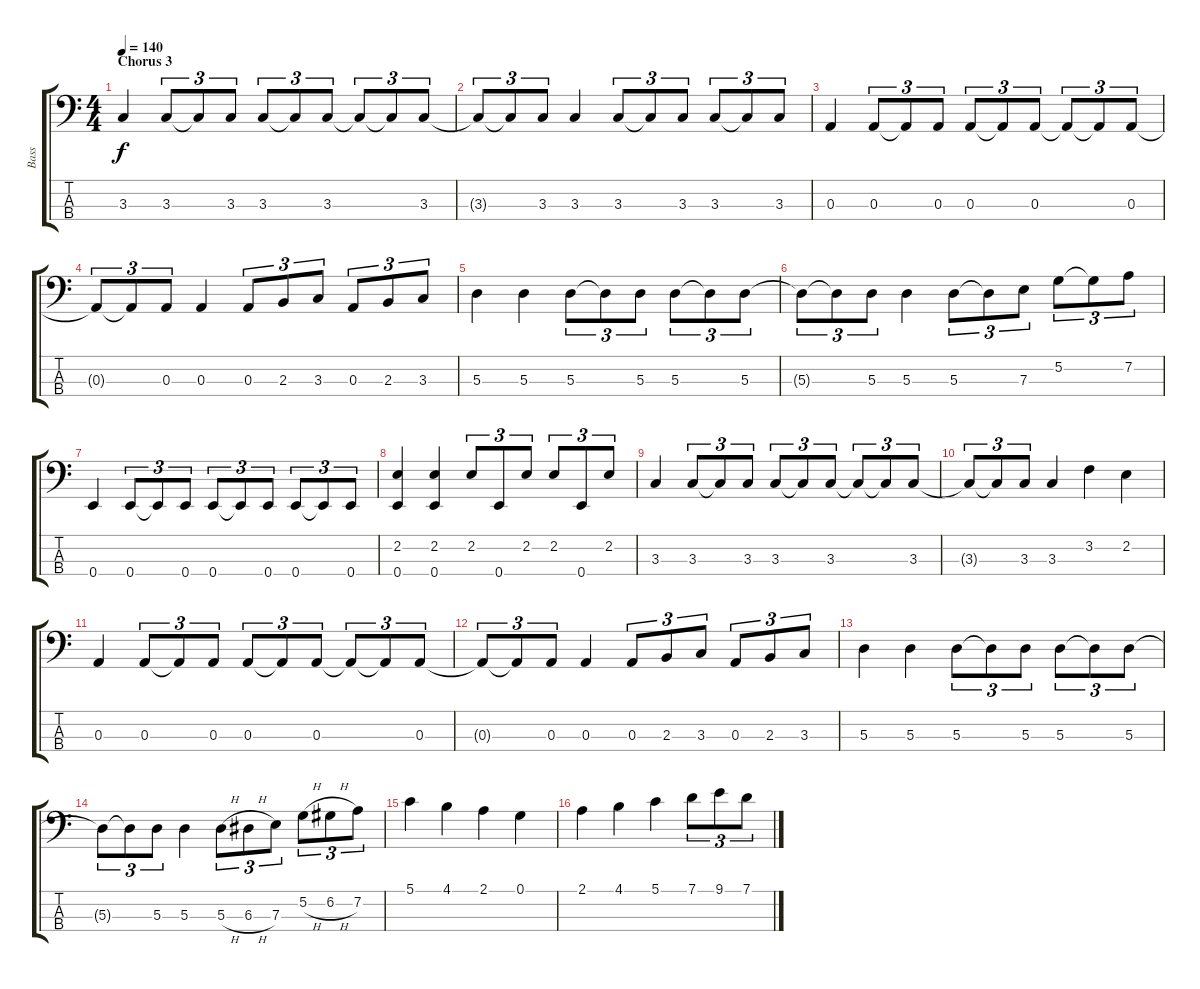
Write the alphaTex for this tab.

\track ("Bass" "Bass") {instrument acousticbass}
\staff {score tabs}
\tuning (G2 D2 A1 E1) {hide}
\ts (4 4)
\section ("" "Chorus 3")
\tempo 140
\clef f4
\ks c
3.3.4{dy f} 3.3.8{tu (3 2)} 3.3{t}.8{tu (3 2)} 3.3.8{tu (3 2)} 3.3.8{tu (3 2)} 3.3{t}.8{tu (3 2)} 3.3.8{tu (3 2)} 3.3{t}.8{tu (3 2)} 3.3{t}.8{tu (3 2)} 3.3.8{tu (3 2)} |
3.3{t}.8{tu (3 2)} 3.3{t}.8{tu (3 2)} 3.3.8{tu (3 2)} 3.3.4 3.3.8{tu (3 2)} 3.3{t}.8{tu (3 2)} 3.3.8{tu (3 2)} 3.3.8{tu (3 2)} 3.3{t}.8{tu (3 2)} 3.3.8{tu (3 2)} |
0.3.4 0.3.8{tu (3 2)} 0.3{t}.8{tu (3 2)} 0.3.8{tu (3 2)} 0.3.8{tu (3 2)} 0.3{t}.8{tu (3 2)} 0.3.8{tu (3 2)} 0.3{t}.8{tu (3 2)} 0.3{t}.8{tu (3 2)} 0.3.8{tu (3 2)} |
0.3{t}.8{tu (3 2)} 0.3{t}.8{tu (3 2)} 0.3.8{tu (3 2)} 0.3.4 0.3.8{tu (3 2)} 2.3.8{tu (3 2)} 3.3.8{tu (3 2)} 0.3.8{tu (3 2)} 2.3.8{tu (3 2)} 3.3.8{tu (3 2)} |
5.3.4 5.3.4 5.3.8{tu (3 2)} 5.3{t}.8{tu (3 2)} 5.3.8{tu (3 2)} 5.3.8{tu (3 2)} 5.3{t}.8{tu (3 2)} 5.3.8{tu (3 2)} |
5.3{t}.8{tu (3 2)} 5.3{t}.8{tu (3 2)} 5.3.8{tu (3 2)} 5.3.4 5.3.8{tu (3 2)} 5.3{t}.8{tu (3 2)} 7.3.8{tu (3 2)} 5.2.8{tu (3 2)} 5.2{t}.8{tu (3 2)} 7.2.8{tu (3 2)} |
0.4.4 0.4.8{tu (3 2)} 0.4{t}.8{tu (3 2)} 0.4.8{tu (3 2)} 0.4.8{tu (3 2)} 0.4{t}.8{tu (3 2)} 0.4.8{tu (3 2)} 0.4.8{tu (3 2)} 0.4{t}.8{tu (3 2)} 0.4.8{tu (3 2)} |
(2.2 0.4).4 (2.2 0.4).4 2.2.8{tu (3 2)} 0.4.8{tu (3 2)} 2.2.8{tu (3 2)} 2.2.8{tu (3 2)} 0.4.8{tu (3 2)} 2.2.8{tu (3 2)} |
3.3.4 3.3.8{tu (3 2)} 3.3{t}.8{tu (3 2)} 3.3.8{tu (3 2)} 3.3.8{tu (3 2)} 3.3{t}.8{tu (3 2)} 3.3.8{tu (3 2)} 3.3{t}.8{tu (3 2)} 3.3{t}.8{tu (3 2)} 3.3.8{tu (3 2)} |
3.3{t}.8{tu (3 2)} 3.3{t}.8{tu (3 2)} 3.3.8{tu (3 2)} 3.3.4 3.2.4 2.2.4 |
0.3.4 0.3.8{tu (3 2)} 0.3{t}.8{tu (3 2)} 0.3.8{tu (3 2)} 0.3.8{tu (3 2)} 0.3{t}.8{tu (3 2)} 0.3.8{tu (3 2)} 0.3{t}.8{tu (3 2)} 0.3{t}.8{tu (3 2)} 0.3.8{tu (3 2)} |
0.3{t}.8{tu (3 2)} 0.3{t}.8{tu (3 2)} 0.3.8{tu (3 2)} 0.3.4 0.3.8{tu (3 2)} 2.3.8{tu (3 2)} 3.3.8{tu (3 2)} 0.3.8{tu (3 2)} 2.3.8{tu (3 2)} 3.3.8{tu (3 2)} |
5.3.4 5.3.4 5.3.8{tu (3 2)} 5.3{t}.8{tu (3 2)} 5.3.8{tu (3 2)} 5.3.8{tu (3 2)} 5.3{t}.8{tu (3 2)} 5.3.8{tu (3 2)} |
5.3{t}.8{tu (3 2)} 5.3{t}.8{tu (3 2)} 5.3.8{tu (3 2)} 5.3.4 5.3{h}.8{tu (3 2)} 6.3{h}.8{tu (3 2)} 7.3.8{tu (3 2)} 5.2{h}.8{tu (3 2)} 6.2{h}.8{tu (3 2)} 7.2.8{tu (3 2)} |
5.1.4 4.1.4 2.1.4 0.1.4 |
2.1.4 4.1.4 5.1.4 7.1.8{tu (3 2)} 9.1.8{tu (3 2)} 7.1.8{tu (3 2)}
